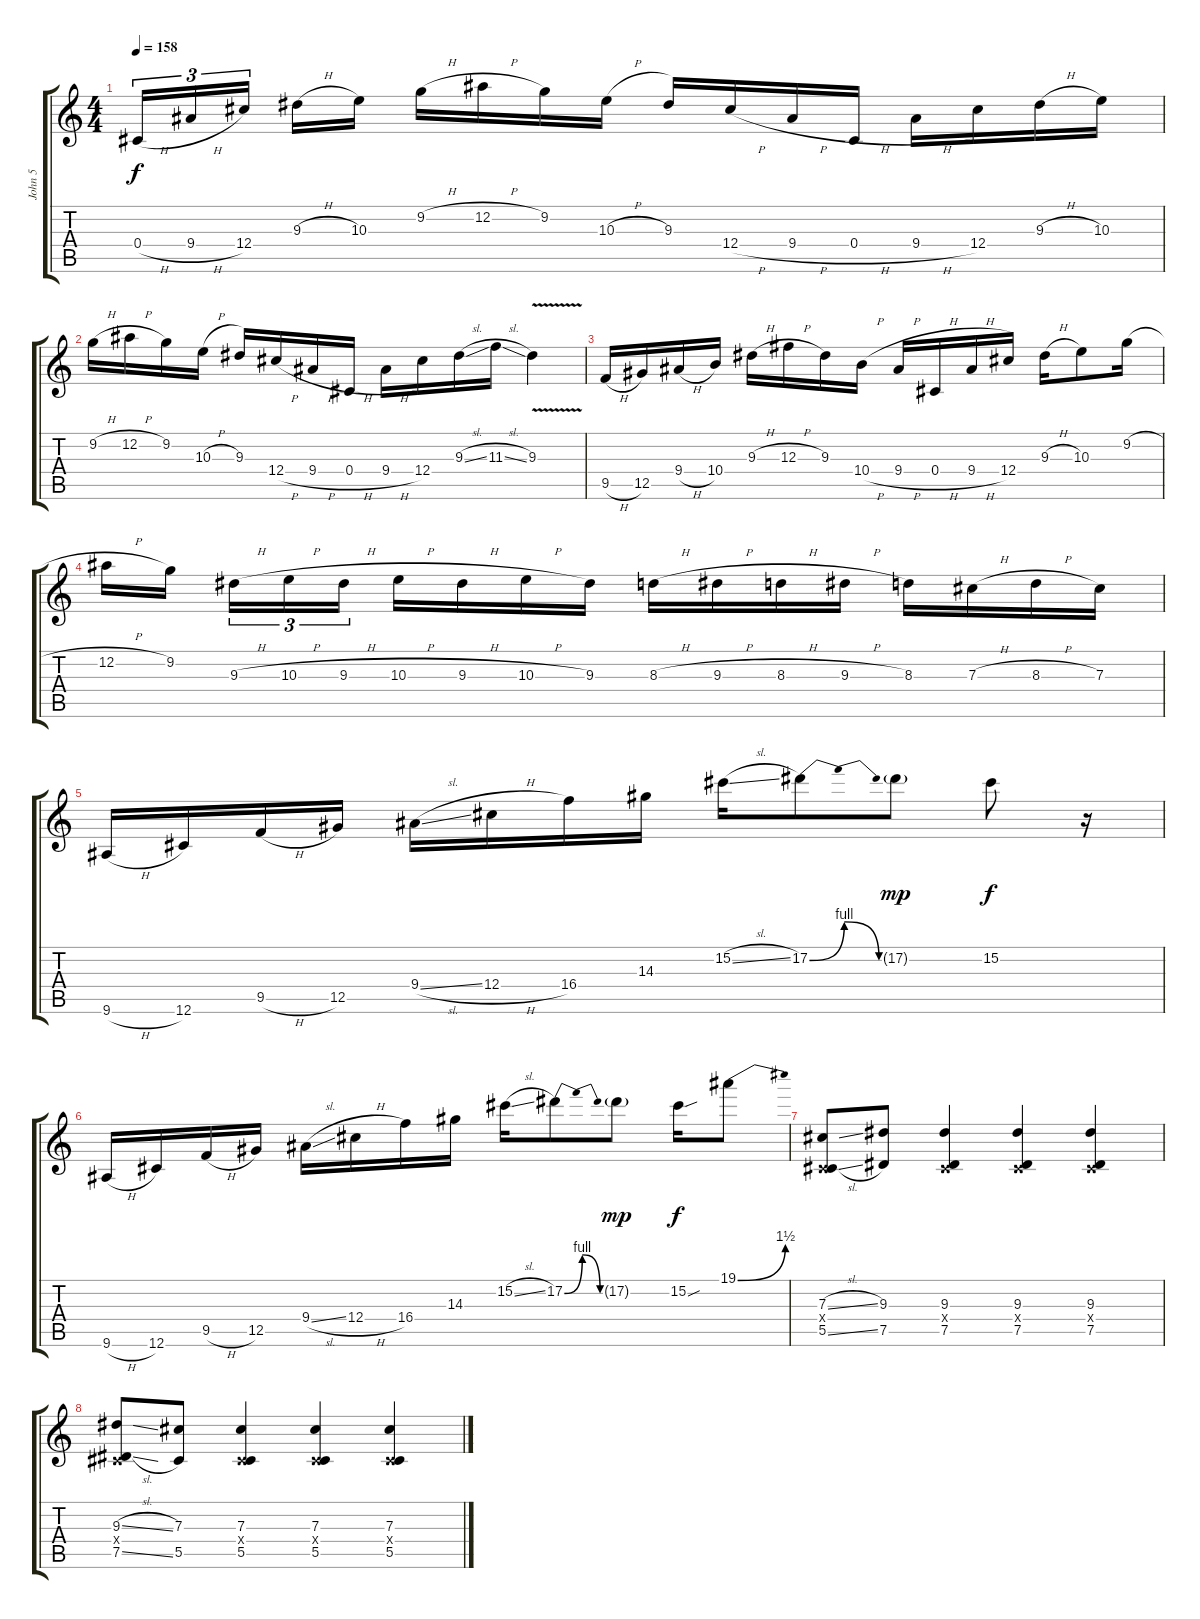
\track ("John 5" "John 5") {instrument distortionguitar}
\staff {score tabs}
\tuning (Eb4 Bb3 Gb3 Db3 Ab2 Db2) {hide}
\ts (4 4)
\tempo 158
\clef g2
\ks c
0.4{h}.16{tu (3 2) dy f} 9.4{h}.16{tu (3 2)} 12.4.16{tu (3 2) beam splitsecondary} 9.3{h}.16 10.3.16 9.2{h}.16 12.2{h}.16 9.2.16 10.3{h}.16 9.3.16 12.4{h}.16 9.4{h}.16 0.4{h}.16 9.4{h}.16 12.4.16 9.3{h}.16 10.3.16 |
9.2{h}.16 12.2{h}.16 9.2.16 10.3{h}.16 9.3.16 12.4{h}.16 9.4{h}.16 0.4{h}.16 9.4{h}.16 12.4.16 9.3{sl}.16 11.3{sl}.16 9.3{v}.4 |
9.5{h}.16 12.5.16 9.4{h}.16 10.4.16 9.3{h}.16 12.3{h}.16 9.3.16 10.4{h}.16 9.4{h}.16 0.4{h}.16 9.4{h}.16 12.4.16 9.3{h}.16 10.3.8 9.2{h}.16 |
12.2{h}.16 9.2.16{beam splitsecondary} 9.3{h}.16{tu (3 2)} 10.3{h}.16{tu (3 2)} 9.3{h}.16{tu (3 2)} 10.3{h}.16 9.3{h}.16 10.3{h}.16 9.3.16 8.3{h}.16 9.3{h}.16 8.3{h}.16 9.3{h}.16 8.3.16 7.3{h}.16 8.3{h}.16 7.3.16 |
9.6{h}.16 12.6.16 9.5{h}.16 12.5.16 9.4{sl}.16 12.4{h}.16 16.4.16 14.3.16 15.2{sl}.16 17.2{be (bendrelease 0 0 15 4 15 4 60 0)}.8 17.2{g}.8{dy mp} 15.2.8{dy f} r.16 |
9.6{h}.16 12.6.16 9.5{h}.16 12.5.16 9.4{sl}.16 12.4{h}.16 16.4.16 14.3.16 15.2{sl}.16 17.2{be (bendrelease 0 0 15 4 15 4 60 0)}.8 17.2{g}.8{dy mp} 15.2{sou}.16{dy f} 19.1{be (bend 0 0 60 6)}.8 |
(7.3{sl} 0.4{x} 5.5{sl}).8 (9.3 7.5).8 (9.3 0.4{x} 7.5).4 (9.3 0.4{x} 7.5).4 (9.3 0.4{x} 7.5).4 |
(9.3{sl} 0.4{x} 7.5{sl}).8 (7.3 5.5).8 (7.3 0.4{x} 5.5).4 (7.3 0.4{x} 5.5).4 (7.3 0.4{x} 5.5).4
